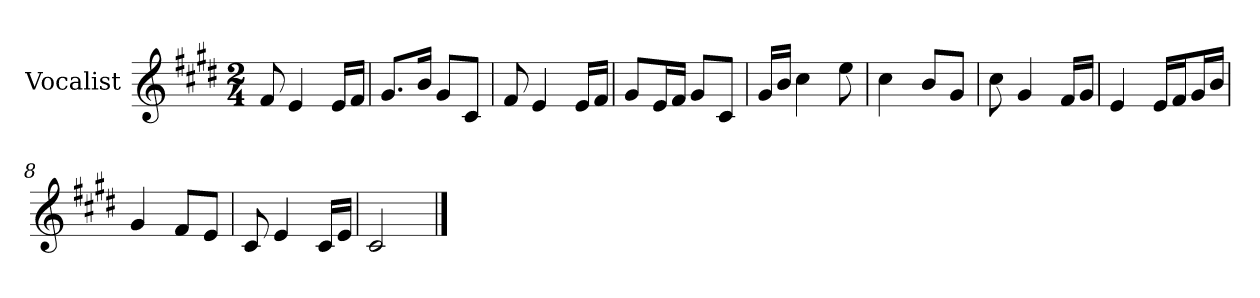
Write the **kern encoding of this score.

**kern
*part1
*staff1
*I"Vocalist
*k[f#c#g#d#]
*E:
*M2/4
=
8f#
4e
16eLL
16f#JJ
=1
8.g#L
16bJk
8g#L
8c#J
=2
8f#
4e
16eLL
16f#JJ
=3
8g#L
16eL
16f#JJ
8g#L
8c#J
=4
16g#LL
16bJJ
4cc#
8ee
=5
4cc#
8bL
8g#J
=6
8cc#
4g#
16f#LL
16g#JJ
=7
4e
16eLL
16f#J
16g#L
16bJJ
=8
4g#
8f#L
8eJ
=9
8c#
4e
16c#LL
16eJJ
=10
2c#
==
*-
